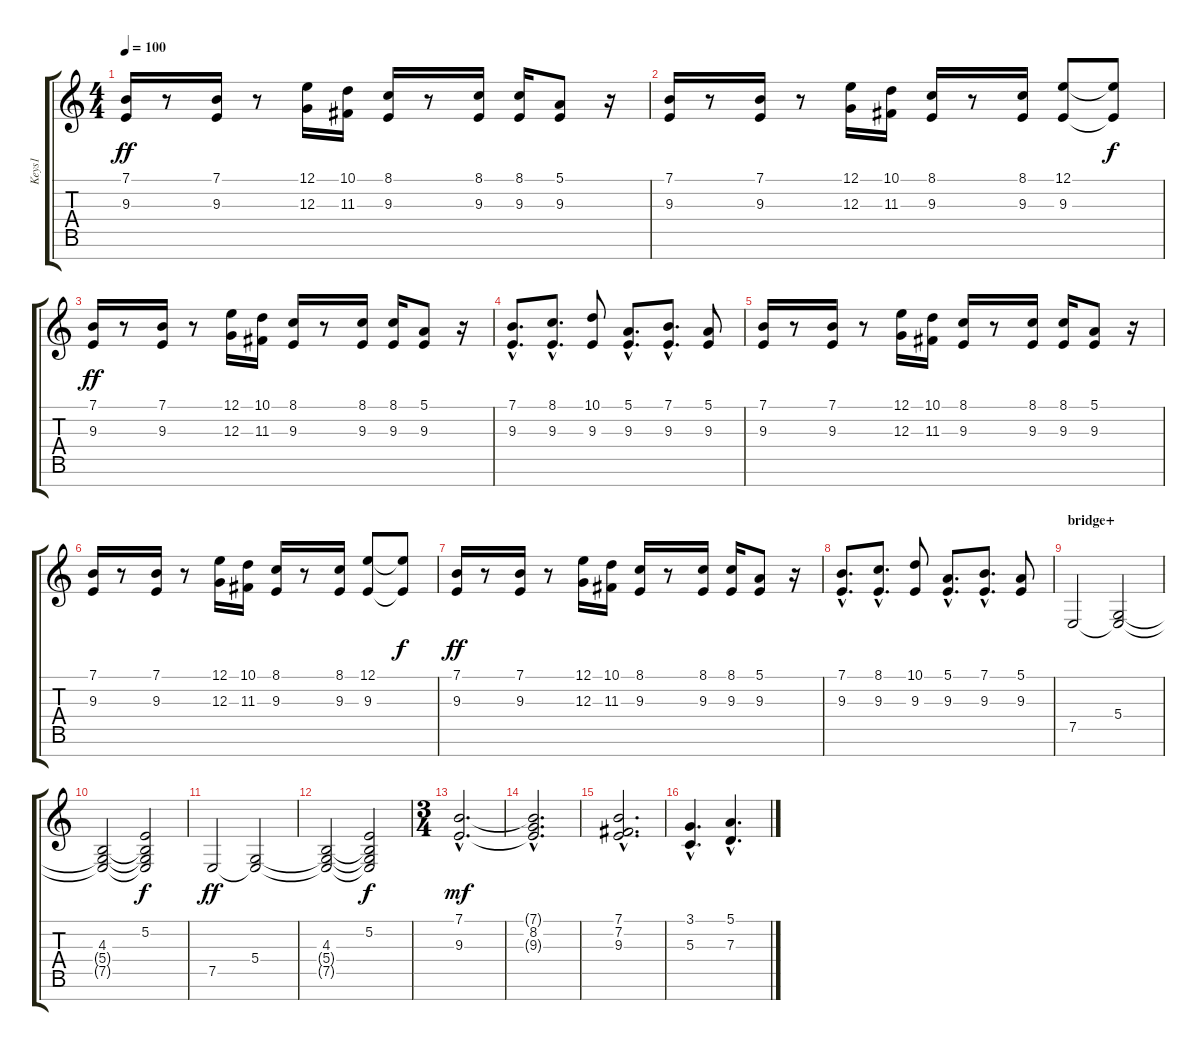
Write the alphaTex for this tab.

\track ("Keys1" "Keys1") {instrument synthstrings1}
\staff {score tabs}
\tuning (E4 B3 G3 D3 A2 E2 B1) {hide}
\ts (4 4)
\tempo 100
\clef g2
\ks c
(7.1 9.3).16{dy ff instrument stringensemble1} r.8 (7.1 9.3).16 r.8 (12.1 12.3).16 (10.1 11.3).16 (8.1 9.3).16 r.8 (8.1 9.3).16 (8.1 9.3).16 (5.1 9.3).8 r.16 |
(7.1 9.3).16 r.8 (7.1 9.3).16 r.8 (12.1 12.3).16 (10.1 11.3).16 (8.1 9.3).16 r.8 (8.1 9.3).16 (12.1 9.3).8 (12.1{t} 9.3{t}).8{dy f} |
(7.1 9.3).16{dy ff} r.8 (7.1 9.3).16 r.8 (12.1 12.3).16 (10.1 11.3).16 (8.1 9.3).16 r.8 (8.1 9.3).16 (8.1 9.3).16 (5.1 9.3).8 r.16 |
(7.1{hac} 9.3{hac}).8{d} (8.1{hac} 9.3{hac}).8{d} (10.1 9.3).8 (5.1{hac} 9.3{hac}).8{d} (7.1{hac} 9.3{hac}).8{d} (5.1 9.3).8 |
(7.1 9.3).16{instrument stringensemble1} r.8 (7.1 9.3).16 r.8 (12.1 12.3).16 (10.1 11.3).16 (8.1 9.3).16 r.8 (8.1 9.3).16 (8.1 9.3).16 (5.1 9.3).8 r.16 |
(7.1 9.3).16 r.8 (7.1 9.3).16 r.8 (12.1 12.3).16 (10.1 11.3).16 (8.1 9.3).16 r.8 (8.1 9.3).16 (12.1 9.3).8 (12.1{t} 9.3{t}).8{dy f} |
(7.1 9.3).16{dy ff} r.8 (7.1 9.3).16 r.8 (12.1 12.3).16 (10.1 11.3).16 (8.1 9.3).16 r.8 (8.1 9.3).16 (8.1 9.3).16 (5.1 9.3).8 r.16 |
(7.1{hac} 9.3{hac}).8{d} (8.1{hac} 9.3{hac}).8{d} (10.1 9.3).8 (5.1{hac} 9.3{hac}).8{d} (7.1{hac} 9.3{hac}).8{d} (5.1 9.3).8 |
\section ("" "bridge+")
7.5.2{instrument synthstrings1} (5.4 7.5{t}).2 |
(4.3 5.4{t} 7.5{t}).2 (5.2 4.3{t} 5.4{t} 7.5{t}).2{dy f} |
7.5.2{dy ff instrument synthstrings1} (5.4 7.5{t}).2 |
(4.3 5.4{t} 7.5{t}).2 (5.2 4.3{t} 5.4{t} 7.5{t}).2{dy f} |
\ts (3 4)
(7.1{hac} 9.3{hac}).2{d dy mf} |
(7.1{hac t} 8.2{hac} 9.3{hac t}).2{d} |
(7.1{hac} 7.2{hac} 9.3{hac}).2{d} |
(3.1{hac} 5.3{hac}).4{d} (5.1{hac} 7.3{hac}).4{d}
